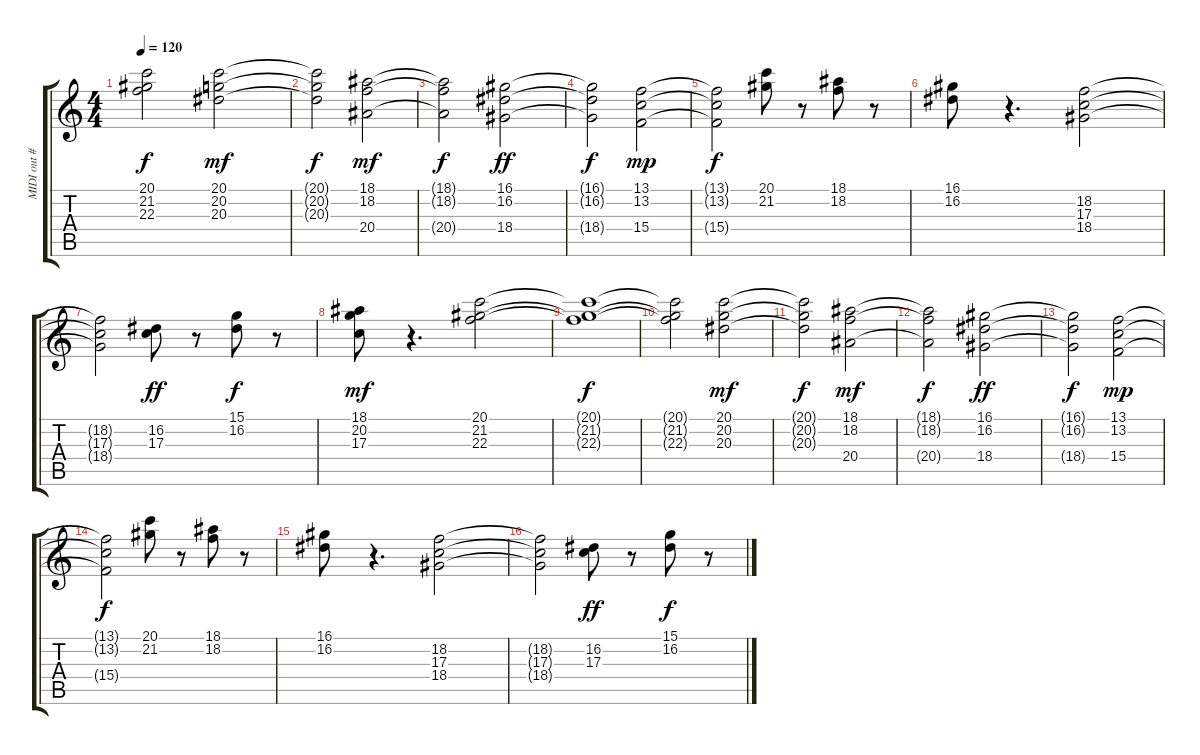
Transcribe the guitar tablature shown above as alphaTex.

\track ("MIDI out #2" "MIDI out #") {instrument stringensemble1}
\staff {score tabs}
\tuning (E4 B3 G3 D3 A2 E2) {hide}
\ts (4 4)
\tempo 120
\clef g2
\ks c
(20.1{t} 21.2{t} 22.3{t}).2{dy f} (20.1 20.2 20.3).2{dy mf} |
(20.1{t} 20.2{t} 20.3{t}).2{dy f} (18.1 18.2 20.4).2{dy mf} |
(18.1{t} 18.2{t} 20.4{t}).2{dy f} (16.1 16.2 18.4).2{dy ff} |
(16.1{t} 16.2{t} 18.4{t}).2{dy f} (13.1 13.2 15.4).2{dy mp} |
(13.1{t} 13.2{t} 15.4{t}).2{dy f} (20.1 21.2).8 r.8 (18.1 18.2).8 r.8 |
(16.1 16.2).8 r.4{d} (18.2 17.3 18.4).2 |
(18.2{t} 17.3{t} 18.4{t}).2 (16.2 17.3).8{dy ff} r.8 (15.1 16.2).8{dy f} r.8 |
(18.1 20.2 17.3).8{dy mf} r.4{d} (20.1 21.2 22.3).2 |
(20.1{t} 21.2{t} 22.3{t}).1{dy f} |
(20.1{t} 21.2{t} 22.3{t}).2 (20.1 20.2 20.3).2{dy mf} |
(20.1{t} 20.2{t} 20.3{t}).2{dy f} (18.1 18.2 20.4).2{dy mf} |
(18.1{t} 18.2{t} 20.4{t}).2{dy f} (16.1 16.2 18.4).2{dy ff} |
(16.1{t} 16.2{t} 18.4{t}).2{dy f} (13.1 13.2 15.4).2{dy mp} |
(13.1{t} 13.2{t} 15.4{t}).2{dy f} (20.1 21.2).8 r.8 (18.1 18.2).8 r.8 |
(16.1 16.2).8 r.4{d} (18.2 17.3 18.4).2 |
(18.2{t} 17.3{t} 18.4{t}).2 (16.2 17.3).8{dy ff} r.8 (15.1 16.2).8{dy f} r.8
